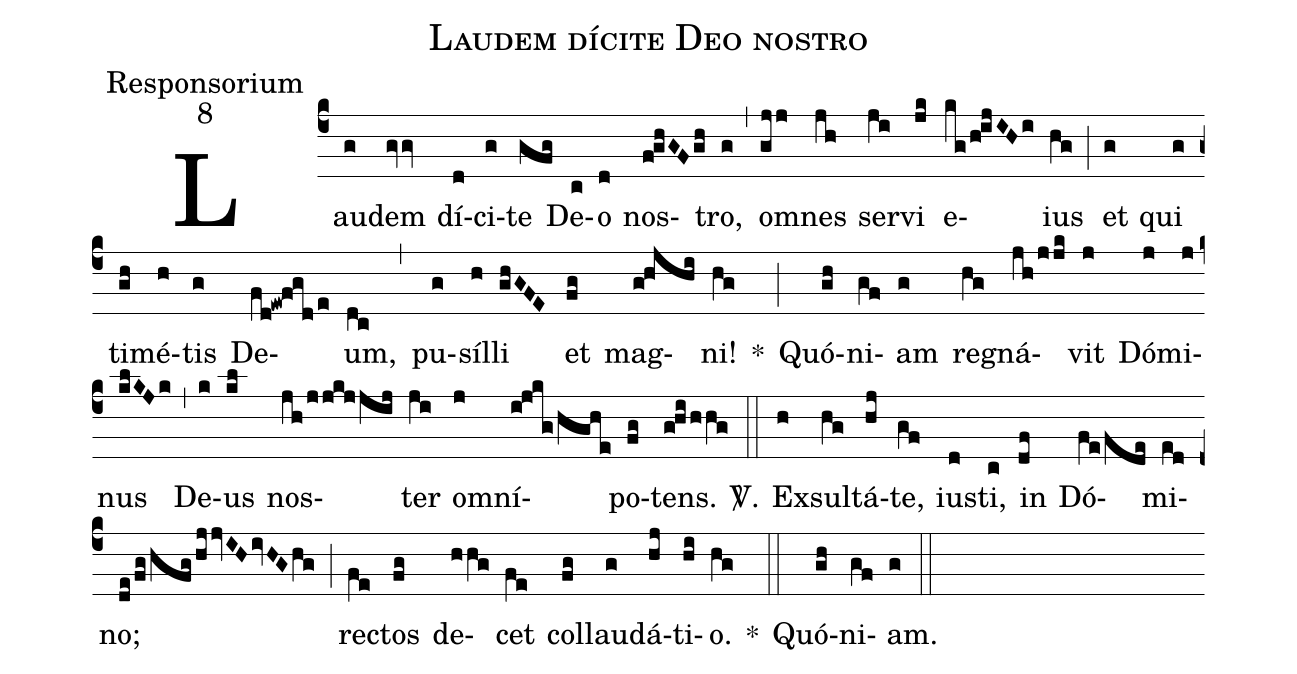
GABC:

name:Laudem dícite Deo nostro;
office-part:Responsorium;
mode:8;
%%
(c4) Lau(g)dem(gvgv) dí(d)ci(g)te(gfg) De(c)o(d) nos(f!ghGFgh)tro,(g) (,) om(gjj)nes(jh) ser(ji)vi(jk) e(kg/h!ij/IHi)ius(hg) (;) et(g) qui(g) ti(gh)mé(h)tis(g) De(fd!ew@fgd/e)um,(dc) (,) pu(g)síl(h)li(ghGFE) et(fg) mag(g!hjhi)ni!(hg) *(;) Quó(gh)ni(gf)am(g) reg(hg)ná(jh/jjk)vit(j) Dó(j)mi(j)nus(klKJk) (,) De(k)us(kl) nos(jh/jjkjjij)ter(ji) om(j)ní(i!jkg/hghe)po(fg)tens.(g!hi/hhg) <sp>V/</sp>.(::) Ex(h)sul(hg)tá(hj)te,(gf) ius(d)ti,(c) in(df) Dó(fe/fde)mi(ed)no;(de/fg/hfghjjvIHivHGhg) (;) rec(fe)tos(fg) de(hhg)cet(fe) col(fg)lau(g)dá(hj)ti(hi)o.(hg) *(::) Quó(gh)ni(gf)am.(g) (::)
